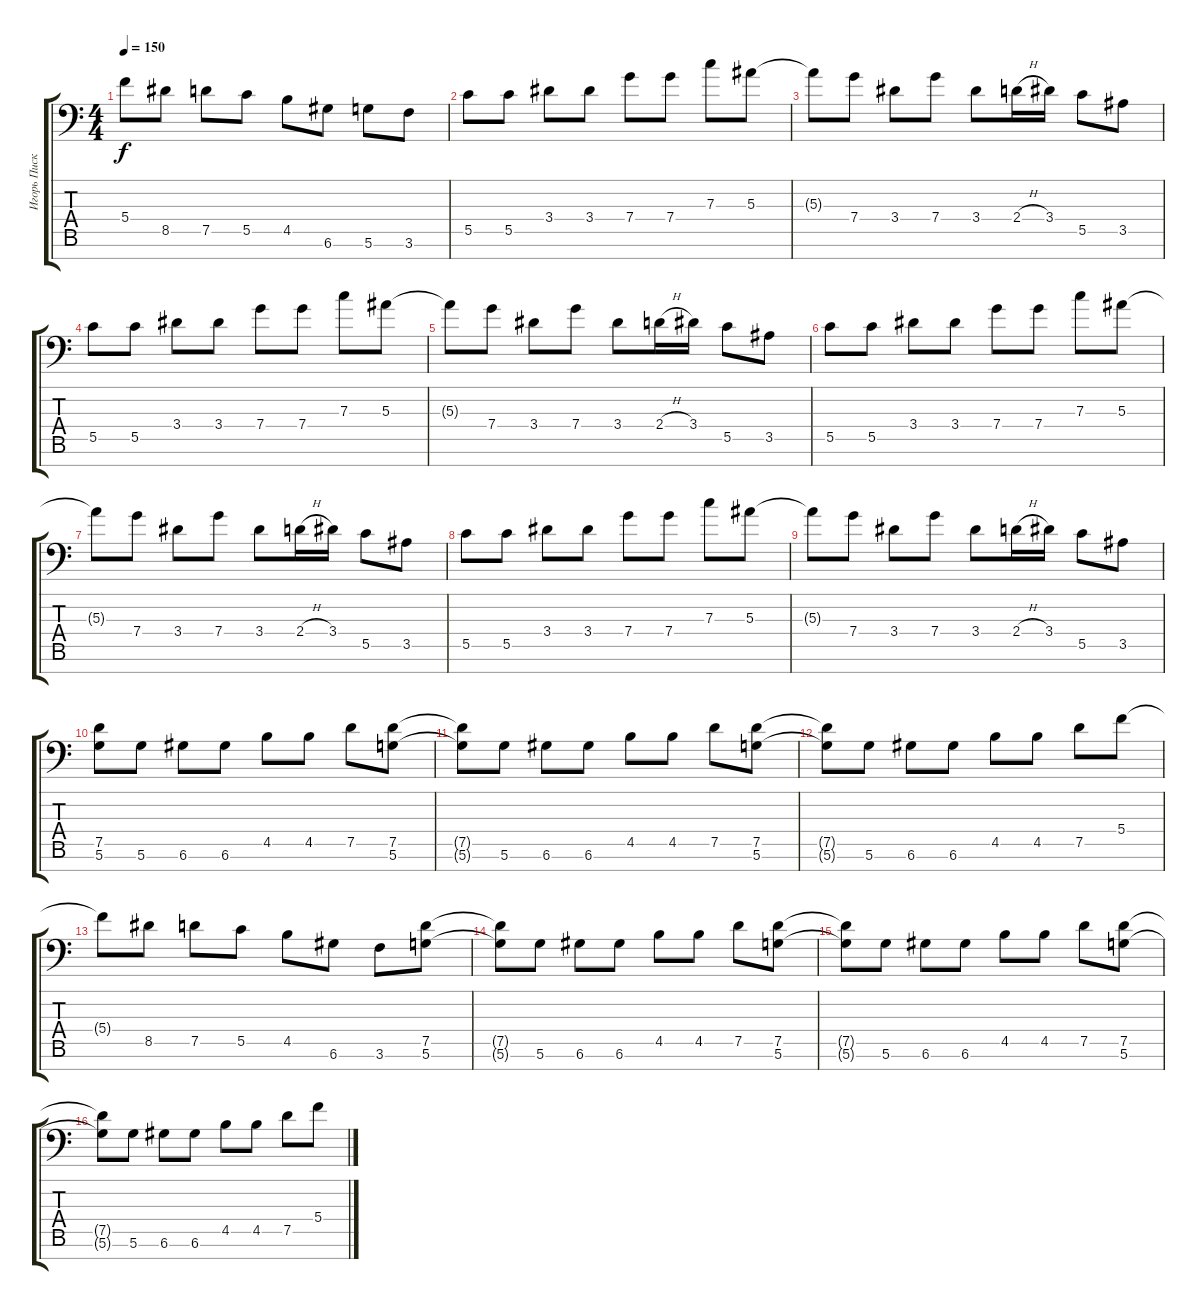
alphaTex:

\track ("Игорь Пискарёв" "Игорь Писк") {instrument overdrivenguitar}
\staff {score tabs}
\tuning (D4 A3 F3 C3 G2 D2 A1) {hide}
\ts (4 4)
\tempo 150
\clef f4
\ks c
5.4{t}.8{dy f} 8.5.8 7.5.8 5.5.8 4.5.8 6.6.8 5.6.8 3.6.8 |
5.5.8 5.5.8 3.4.8 3.4.8 7.4.8 7.4.8 7.3.8 5.3.8 |
5.3{t}.8 7.4.8 3.4.8 7.4.8 3.4.8 2.4{h}.16 3.4.16 5.5.8 3.5.8 |
5.5.8 5.5.8 3.4.8 3.4.8 7.4.8 7.4.8 7.3.8 5.3.8 |
5.3{t}.8 7.4.8 3.4.8 7.4.8 3.4.8 2.4{h}.16 3.4.16 5.5.8 3.5.8 |
5.5.8 5.5.8 3.4.8 3.4.8 7.4.8 7.4.8 7.3.8 5.3.8 |
5.3{t}.8 7.4.8 3.4.8 7.4.8 3.4.8 2.4{h}.16 3.4.16 5.5.8 3.5.8 |
5.5.8 5.5.8 3.4.8 3.4.8 7.4.8 7.4.8 7.3.8 5.3.8 |
5.3{t}.8 7.4.8 3.4.8 7.4.8 3.4.8 2.4{h}.16 3.4.16 5.5.8 3.5.8 |
(7.5 5.6).8 5.6.8 6.6.8 6.6.8 4.5.8 4.5.8 7.5.8 (7.5 5.6).8 |
(7.5{t} 5.6{t}).8 5.6.8 6.6.8 6.6.8 4.5.8 4.5.8 7.5.8 (7.5 5.6).8 |
(7.5{t} 5.6{t}).8 5.6.8 6.6.8 6.6.8 4.5.8 4.5.8 7.5.8 5.4.8 |
5.4{t}.8 8.5.8 7.5.8 5.5.8 4.5.8 6.6.8 3.6.8 (7.5 5.6).8 |
(7.5{t} 5.6{t}).8 5.6.8 6.6.8 6.6.8 4.5.8 4.5.8 7.5.8 (7.5 5.6).8 |
(7.5{t} 5.6{t}).8 5.6.8 6.6.8 6.6.8 4.5.8 4.5.8 7.5.8 (7.5 5.6).8 |
(7.5{t} 5.6{t}).8 5.6.8 6.6.8 6.6.8 4.5.8 4.5.8 7.5.8 5.4.8
